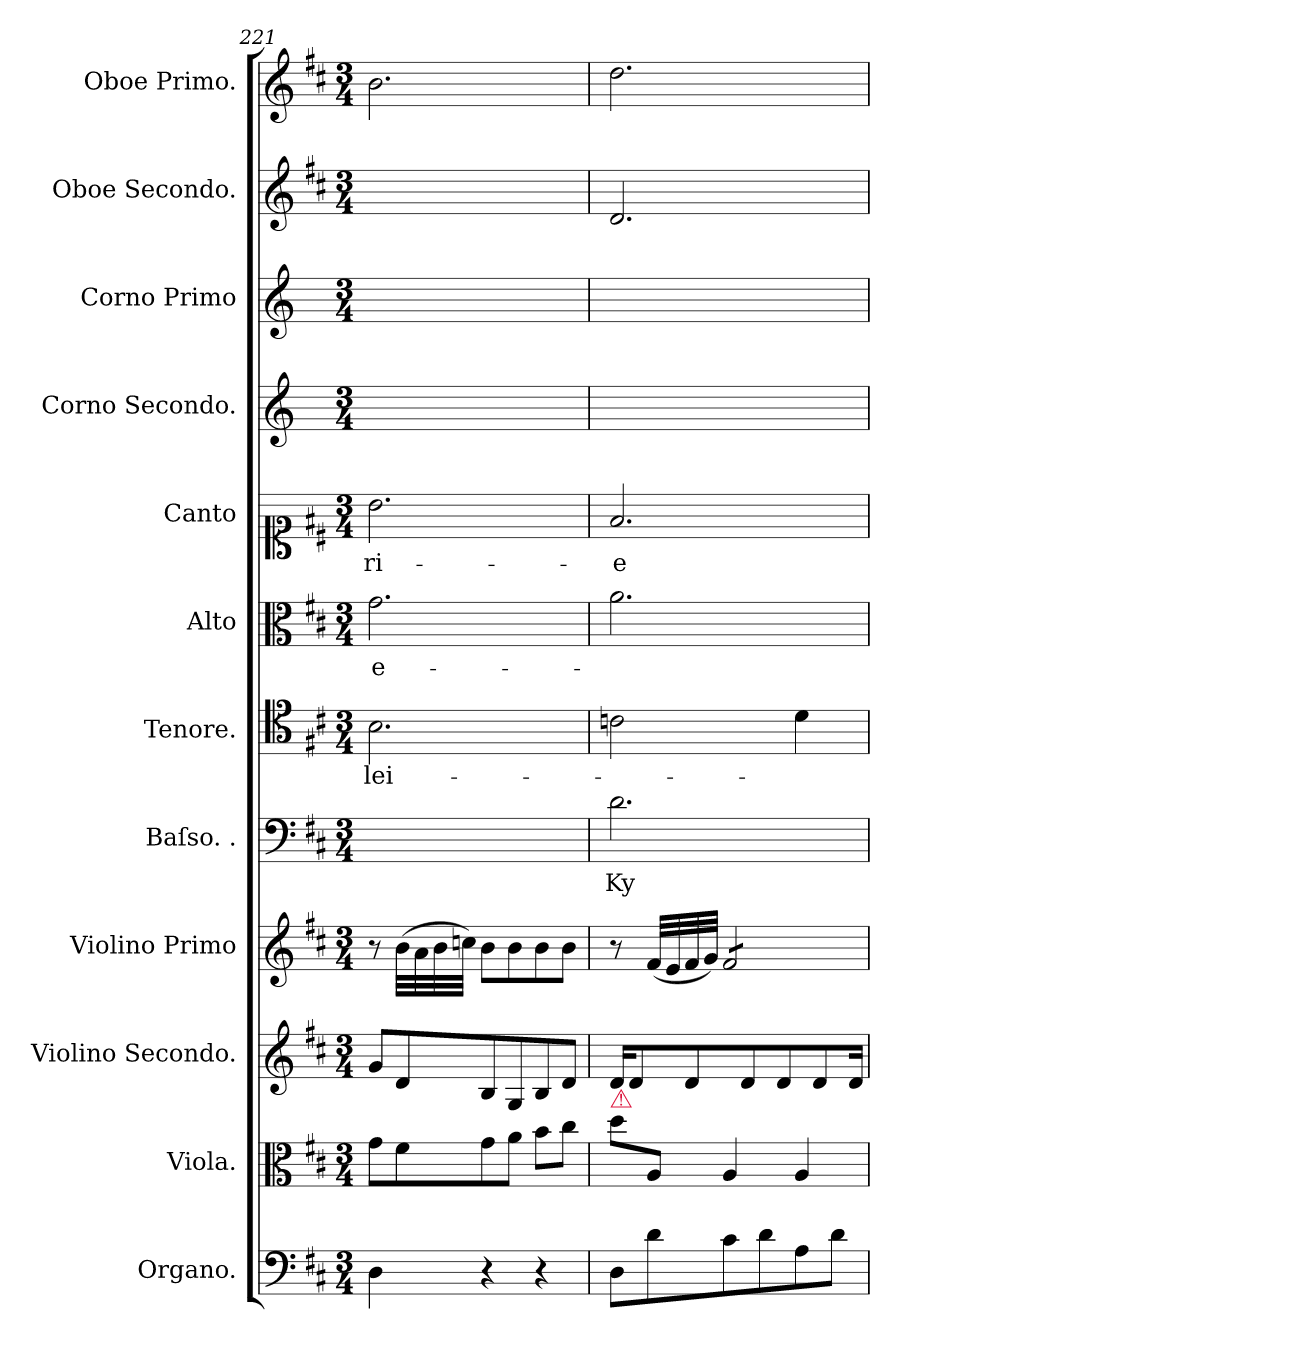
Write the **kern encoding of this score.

**kern	**kern	**kern	**kern	**kern	**text	**kern	**text	**kern	**text	**kern	**text	**kern	**kern	**kern	**kern
*part12	*part11	*part10	*part9	*part8	*part8	*part7	*part7	*part6	*part6	*part5	*part5	*part4	*part3	*part2	*part1
*staff12	*staff11	*staff10	*staff9	*staff8	*staff8	*staff7	*staff7	*staff6	*staff6	*staff5	*staff5	*staff4	*staff3	*staff2	*staff1
*I"Organo.	*I"Viola.	*I"Violino Secondo.	*I"Violino Primo	*I"Baſso. .	*	*I"Tenore.	*	*I"Alto	*	*I"Canto	*	*I"Corno Secondo.	*I"Corno Primo	*I"Oboe Secondo.	*I"Oboe Primo.
*I'org	*I'vla	*I'vl 2	*I'vl 1	*I'B	*	*I'T	*	*I'A	*	*	*	*I'cor 2	*I'cor 1	*I'ob 2	*I'ob 1
*clefF4	*clefC3	*clefG2	*clefG2	*clefF4	*	*clefC4	*	*clefC3	*	*clefC1	*	*clefG2	*clefG2	*clefG2	*clefG2
*	*	*	*	*	*	*	*	*	*	*	*	*ITrd6c10	*ITrd6c10	*	*
*k[f#c#]	*k[f#c#]	*k[f#c#]	*k[f#c#]	*k[f#c#]	*	*k[f#c#]	*	*k[f#c#]	*	*k[f#c#]	*	*k[f#c#]	*k[f#c#]	*k[f#c#]	*k[f#c#]
*M3/4	*M3/4	*M3/4	*M3/4	*M3/4	*	*M3/4	*	*M3/4	*	*M3/4	*	*M3/4	*M3/4	*M3/4	*M3/4
=221	=221	=221	=221	=221	=221	=221	=221	=221	=221	=221	=221	=221	=221	=221	=221
4D\	8g\L	8g/L	8r	2.ryy	.	2.B\	-lei-	2.g\	e-	2.b\	-ri-	2.ryy	2.ryy	2.ryy	2.b\
.	8f#\	8d/	(>32b\LLL	.	.	.	.	.	.	.	.	.	.	.	.
.	.	.	32a\	.	.	.	.	.	.	.	.	.	.	.	.
.	.	.	32b\	.	.	.	.	.	.	.	.	.	.	.	.
.	.	.	32ccn\JJJ)	.	.	.	.	.	.	.	.	.	.	.	.
4r	8g\	8B/	8b\L	.	.	.	.	.	.	.	.	.	.	.	.
.	8a\J	8G/	8b\	.	.	.	.	.	.	.	.	.	.	.	.
4r	8b\L	8B/	8b\	.	.	.	.	.	.	.	.	.	.	.	.
.	8cc#\J	8d/J	8b\J	.	.	.	.	.	.	.	.	.	.	.	.
=222	=222	=222	=222	=222	=222	=222	=222	=222	=222	=222	=222	=222	=222	=222	=222
!	!LO:TX:a:color=crimson:t=⚠	!	!	!	!	!	!	!	!	!	!	!	!	!	!
8D\L	8dd\L	16d/KL	8r	2.d\	Ky-	2cn\	.	2.a\	.	2.f#/	-e	2.ryy	2.ryy	2.d/	2.dd\
.	.	8d/	.	.	.	.	.	.	.	.	.	.	.	.	.
8d\	8A/J	.	(<32f#/LLL	.	.	.	.	.	.	.	.	.	.	.	.
.	.	.	32e/	.	.	.	.	.	.	.	.	.	.	.	.
.	.	8d/	32f#/	.	.	.	.	.	.	.	.	.	.	.	.
.	.	.	32g/JJJ)	.	.	.	.	.	.	.	.	.	.	.	.
*	*	*	*tremolo	*	*	*	*	*	*	*	*	*	*	*	*
8c#\	4A/	.	8f#/L	.	.	.	.	.	.	.	.	.	.	.	.
.	.	8d/	.	.	.	.	.	.	.	.	.	.	.	.	.
8d\	.	.	8f#/	.	.	.	.	.	.	.	.	.	.	.	.
.	.	8d/	.	.	.	.	.	.	.	.	.	.	.	.	.
8A\	4A/	.	8f#/	.	.	4d\	.	.	.	.	.	.	.	.	.
.	.	8d/	.	.	.	.	.	.	.	.	.	.	.	.	.
8d\J	.	.	8f#/J	.	.	.	.	.	.	.	.	.	.	.	.
*	*	*	*Xtremolo	*	*	*	*	*	*	*	*	*	*	*	*
.	.	16d/Jk	.	.	.	.	.	.	.	.	.	.	.	.	.
=	=	=	=	=	=	=	=	=	=	=	=	=	=	=	=
*-	*-	*-	*-	*-	*-	*-	*-	*-	*-	*-	*-	*-	*-	*-	*-
